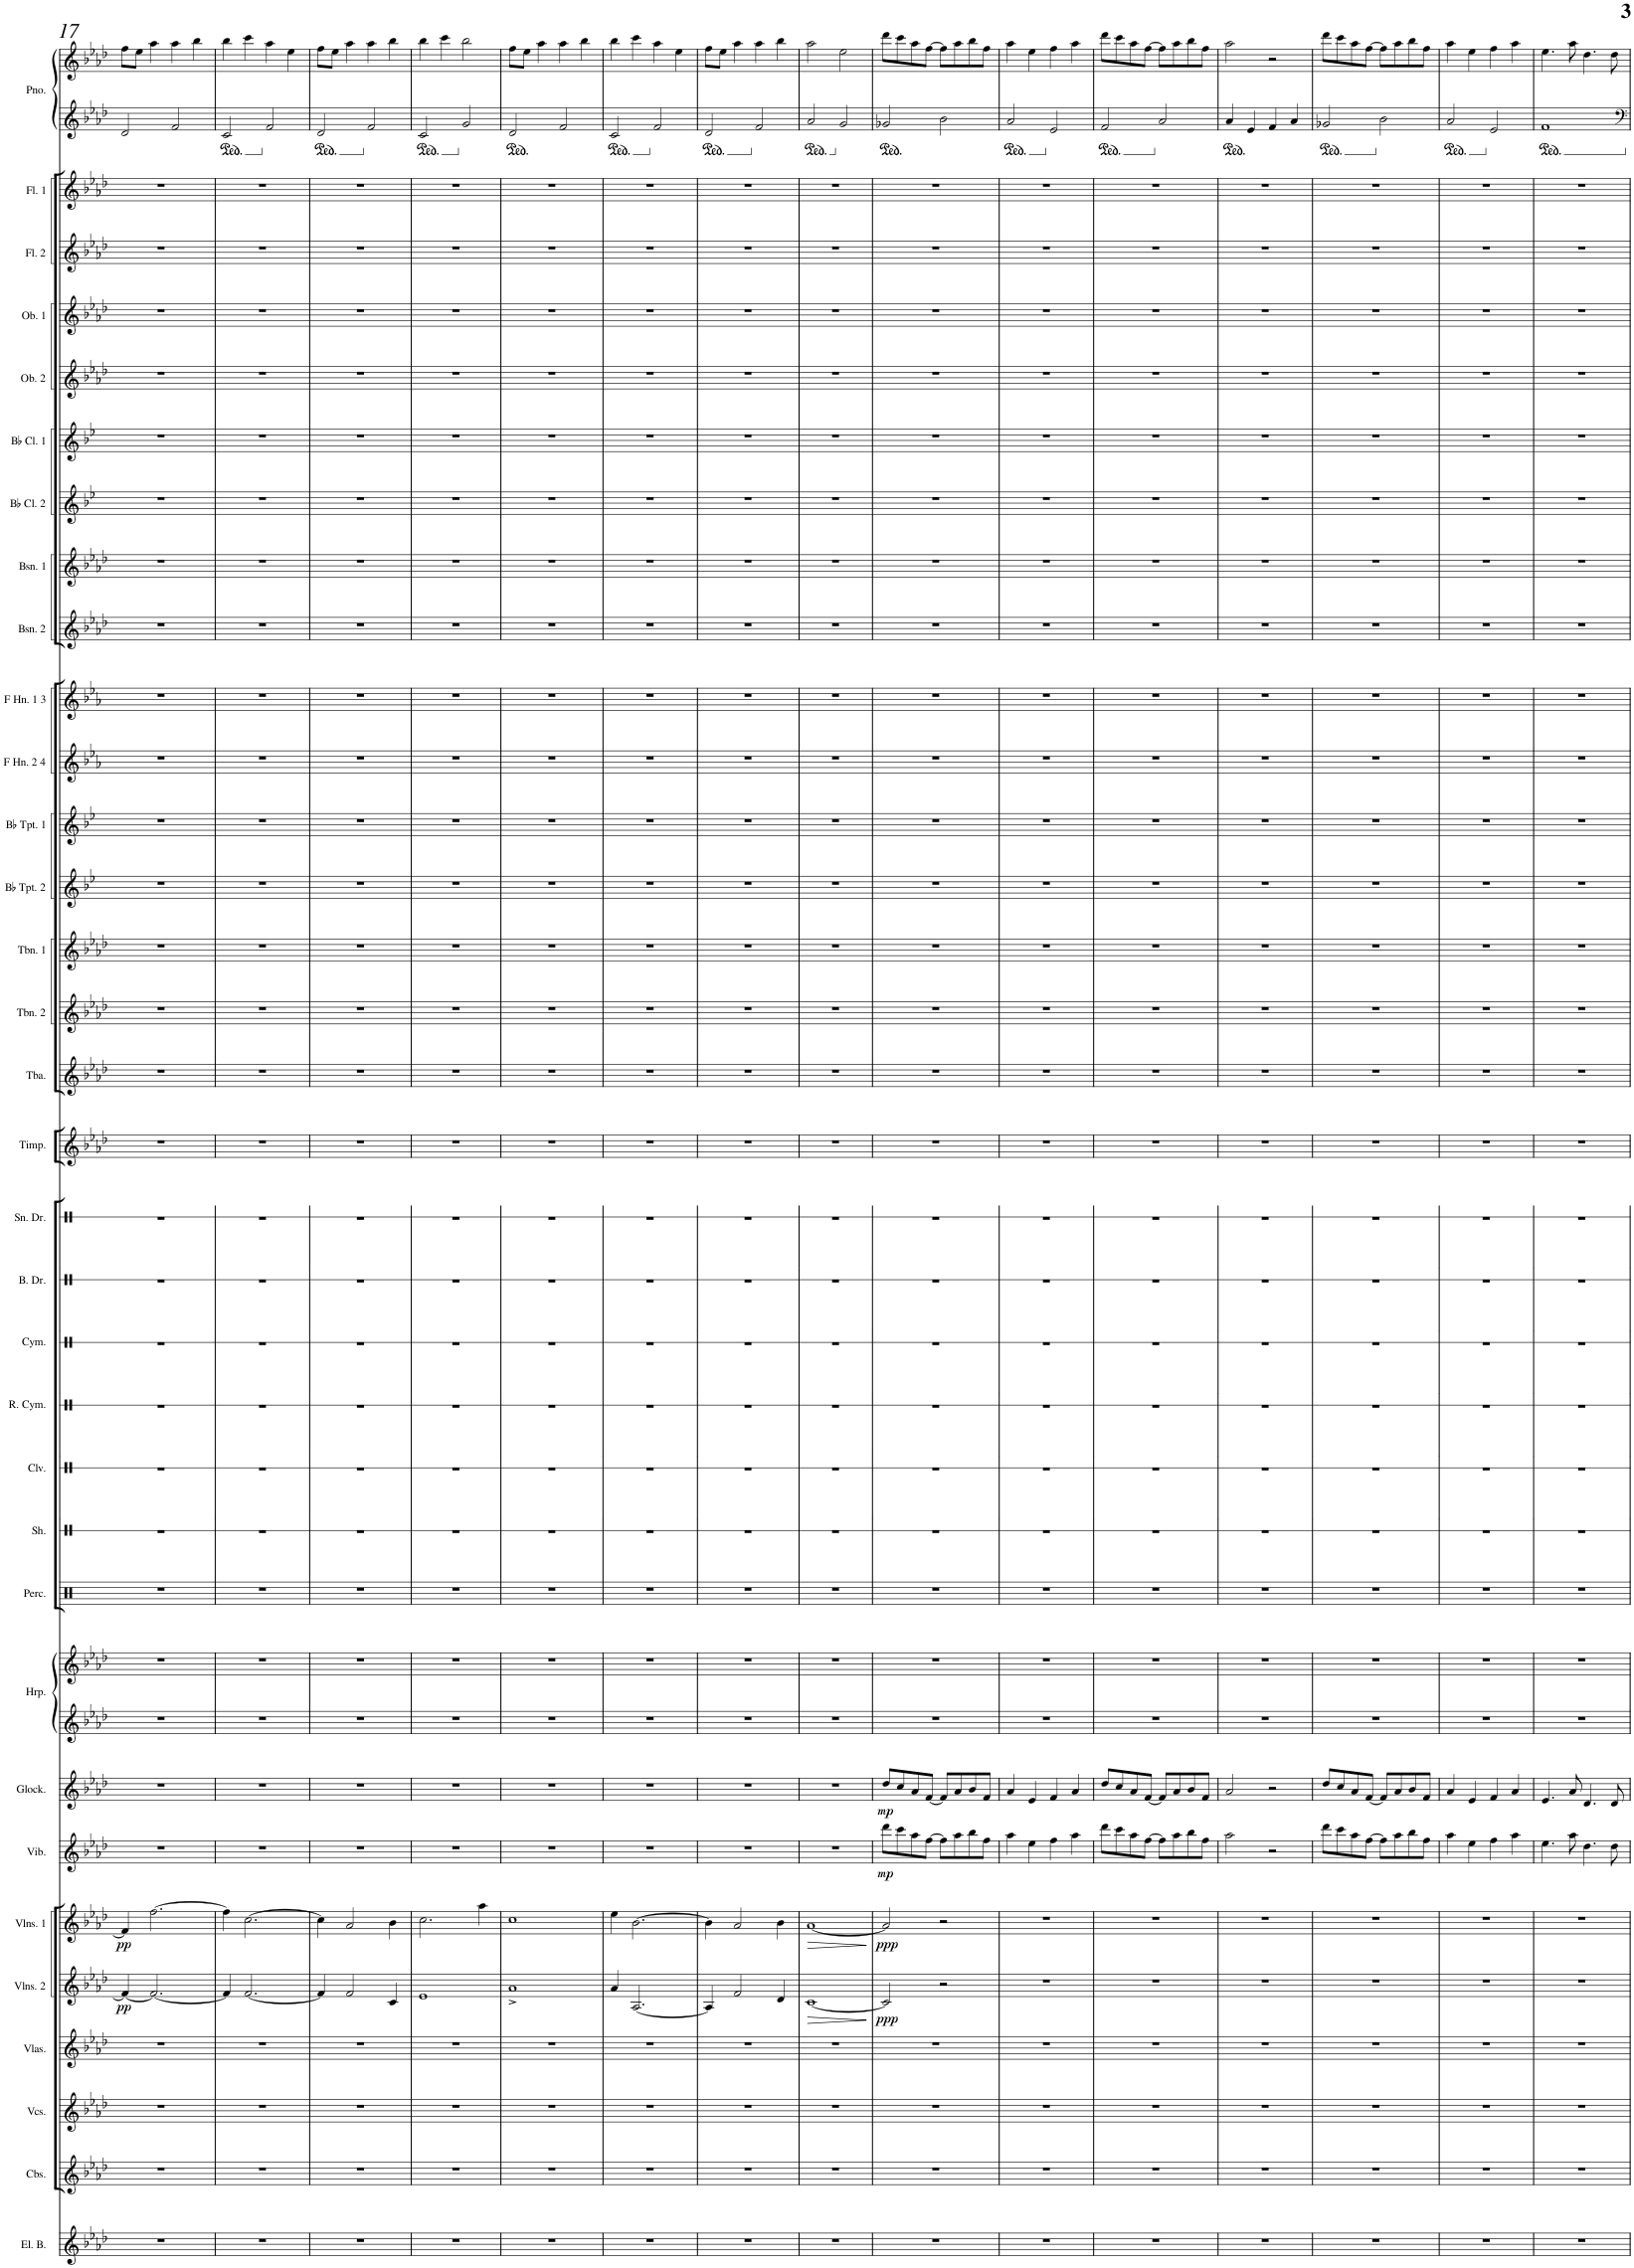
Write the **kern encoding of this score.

**kern	**kern	**kern	**kern	**kern	**dynam	**kern	**dynam	**kern	**dynam	**kern	**dynam	**kern	**kern	**kern	**kern	**kern	**kern	**kern	**kern	**kern	**kern	**kern	**kern	**kern	**kern	**kern	**kern	**kern	**kern	**kern	**kern	**kern	**kern	**kern	**kern	**kern	**kern	**kern
*part33	*part32	*part31	*part30	*part29	*part29	*part28	*part28	*part27	*part27	*part26	*part26	*part25	*part25	*part24	*part23	*part22	*part21	*part20	*part19	*part18	*part17	*part16	*part15	*part14	*part13	*part12	*part11	*part10	*part9	*part8	*part7	*part6	*part5	*part4	*part3	*part2	*part1	*part1
*staff35	*staff34	*staff33	*staff32	*staff31	*staff31	*staff30	*staff30	*staff29	*staff29	*staff28	*staff28	*staff27	*staff26	*staff25	*staff24	*staff23	*staff22	*staff21	*staff20	*staff19	*staff18	*staff17	*staff16	*staff15	*staff14	*staff13	*staff12	*staff11	*staff10	*staff9	*staff8	*staff7	*staff6	*staff5	*staff4	*staff3	*staff2	*staff1
*I"Electric Bass	*I"Contrabasses	*I"Violoncellos	*I"Violas	*I"Violins 2	*	*I"Violins 1	*	*I"Vibraphone	*	*I"Glockenspiel	*	*I"Harp	*	*I"Percussion	*I"Shaker	*I"Claves	*I"Ride Cymbal	*I"Cymbal	*I"Bass Drum	*I"Snare Drum	*I"Timpani	*I"Tuba	*I"Trombone 2	*I"Trombone 1	*I"Bb Trumpet 2	*I"Bb Trumpet 1	*I"F Horn 2 &amp; 4	*I"F Horn 1 &amp; 3	*I"Bassoon 2	*I"Bassoon 1	*I"Bb Clarinet 2	*I"Bb Clarinet 1	*I"Oboe 2	*I"Oboe 1	*I"Flute 2	*I"Flute 1	*I"Piano	*
*I'El. B.	*I'Cbs.	*I'Vcs.	*I'Vlas.	*I'Vlns. 2	*	*I'Vlns. 1	*	*I'Vib.	*	*I'Glock.	*	*I'Hrp.	*	*I'Perc.	*I'Sh.	*I'Clv.	*I'R. Cym.	*I'Cym.	*I'B. Dr.	*I'Sn. Dr.	*I'Timp.	*I'Tba.	*I'Tbn. 2	*I'Tbn. 1	*I'Bb Tpt. 2	*I'Bb Tpt. 1	*I'F Hn. 2 4	*I'F Hn. 1 3	*I'Bsn. 2	*I'Bsn. 1	*I'Bb Cl. 2	*I'Bb Cl. 1	*I'Ob. 2	*I'Ob. 1	*I'Fl. 2	*I'Fl. 1	*I'Pno.	*
!!LO:PB:g=z
*clefG2	*clefG2	*clefG2	*clefG2	*clefG2	*	*clefG2	*	*clefG2	*	*clefG2	*	*clefG2	*clefG2	*clefX	*clefX	*clefX	*clefX	*clefX	*clefX	*clefX	*clefG2	*clefG2	*clefG2	*clefG2	*clefG2	*clefG2	*clefG2	*clefG2	*clefG2	*clefG2	*clefG2	*clefG2	*clefG2	*clefG2	*clefG2	*clefG2	*clefG2	*clefG2
*Trd7c12	*Trd7c12	*	*	*	*	*	*	*	*	*Trd-14c-24	*	*	*	*	*	*	*	*	*	*	*	*	*	*	*Trd1c2	*Trd1c2	*Trd4c7	*Trd4c7	*	*	*Trd1c2	*Trd1c2	*	*	*	*	*	*
*k[b-e-a-d-]	*k[b-e-a-d-]	*k[b-e-a-d-]	*k[b-e-a-d-]	*k[b-e-a-d-]	*	*k[b-e-a-d-]	*	*k[b-e-a-d-]	*	*k[b-e-a-d-]	*	*k[b-e-a-d-]	*k[b-e-a-d-]	*k[]	*k[]	*k[]	*k[]	*k[]	*k[]	*k[]	*k[b-e-a-d-]	*k[b-e-a-d-]	*k[b-e-a-d-]	*k[b-e-a-d-]	*k[b-e-]	*k[b-e-]	*k[b-e-a-]	*k[b-e-a-]	*k[b-e-a-d-]	*k[b-e-a-d-]	*k[b-e-]	*k[b-e-]	*k[b-e-a-d-]	*k[b-e-a-d-]	*k[b-e-a-d-]	*k[b-e-a-d-]	*k[b-e-a-d-]	*k[b-e-a-d-]
*M2/2	*M2/2	*M2/2	*M2/2	*M2/2	*	*M2/2	*	*M2/2	*	*M2/2	*	*M2/2	*M2/2	*M2/2	*M2/2	*M2/2	*M2/2	*M2/2	*M2/2	*M2/2	*M2/2	*M2/2	*M2/2	*M2/2	*M2/2	*M2/2	*M2/2	*M2/2	*M2/2	*M2/2	*M2/2	*M2/2	*M2/2	*M2/2	*M2/2	*M2/2	*M2/2	*M2/2
*met(c|)	*met(c|)	*met(c|)	*met(c|)	*met(c|)	*	*met(c|)	*	*met(c|)	*	*met(c|)	*	*met(c|)	*met(c|)	*met(c|)	*met(c|)	*met(c|)	*met(c|)	*met(c|)	*met(c|)	*met(c|)	*met(c|)	*met(c|)	*met(c|)	*met(c|)	*met(c|)	*met(c|)	*met(c|)	*met(c|)	*met(c|)	*met(c|)	*met(c|)	*met(c|)	*met(c|)	*met(c|)	*met(c|)	*met(c|)	*met(c|)	*met(c|)
=17	=17	=17	=17	=17	=17	=17	=17	=17	=17	=17	=17	=17	=17	=17	=17	=17	=17	=17	=17	=17	=17	=17	=17	=17	=17	=17	=17	=17	=17	=17	=17	=17	=17	=17	=17	=17	=17	=17
!	!	!	!	!	!LO:DY:b	!	!LO:DY:b	!	!	!	!	!	!	!	!	!	!	!	!	!	!	!	!	!	!	!	!	!	!	!	!	!	!	!	!	!	!	!
1r	1r	1r	1r	4f/_	pp	4f/]	pp	1r	.	1r	.	1r	1r	1r	1r	1r	1r	1r	1r	1r	1r	1r	1r	1r	1r	1r	1r	1r	1r	1r	1r	1r	1r	1r	1r	1r	2d-/	8ff\L
.	.	.	.	.	.	.	.	.	.	.	.	.	.	.	.	.	.	.	.	.	.	.	.	.	.	.	.	.	.	.	.	.	.	.	.	.	.	8ee-\J
.	.	.	.	2.f/_	.	[2.ff\	.	.	.	.	.	.	.	.	.	.	.	.	.	.	.	.	.	.	.	.	.	.	.	.	.	.	.	.	.	.	.	4aa-\
.	.	.	.	.	.	.	.	.	.	.	.	.	.	.	.	.	.	.	.	.	.	.	.	.	.	.	.	.	.	.	.	.	.	.	.	.	2f/	4aa-\
.	.	.	.	.	.	.	.	.	.	.	.	.	.	.	.	.	.	.	.	.	.	.	.	.	.	.	.	.	.	.	.	.	.	.	.	.	.	4bb-\
=18	=18	=18	=18	=18	=18	=18	=18	=18	=18	=18	=18	=18	=18	=18	=18	=18	=18	=18	=18	=18	=18	=18	=18	=18	=18	=18	=18	=18	=18	=18	=18	=18	=18	=18	=18	=18	=18	=18
1r	1r	1r	1r	4f/]	.	4ff\]	.	1r	.	1r	.	1r	1r	1r	1r	1r	1r	1r	1r	1r	1r	1r	1r	1r	1r	1r	1r	1r	1r	1r	1r	1r	1r	1r	1r	1r	2c/	4bb-\
.	.	.	.	[2.f/	.	[2.cc\	.	.	.	.	.	.	.	.	.	.	.	.	.	.	.	.	.	.	.	.	.	.	.	.	.	.	.	.	.	.	.	4ccc\
.	.	.	.	.	.	.	.	.	.	.	.	.	.	.	.	.	.	.	.	.	.	.	.	.	.	.	.	.	.	.	.	.	.	.	.	.	2f/	4aa-\
.	.	.	.	.	.	.	.	.	.	.	.	.	.	.	.	.	.	.	.	.	.	.	.	.	.	.	.	.	.	.	.	.	.	.	.	.	.	4ee-\
=19	=19	=19	=19	=19	=19	=19	=19	=19	=19	=19	=19	=19	=19	=19	=19	=19	=19	=19	=19	=19	=19	=19	=19	=19	=19	=19	=19	=19	=19	=19	=19	=19	=19	=19	=19	=19	=19	=19
1r	1r	1r	1r	4f/]	.	4cc\]	.	1r	.	1r	.	1r	1r	1r	1r	1r	1r	1r	1r	1r	1r	1r	1r	1r	1r	1r	1r	1r	1r	1r	1r	1r	1r	1r	1r	1r	2d-/	8ff\L
.	.	.	.	.	.	.	.	.	.	.	.	.	.	.	.	.	.	.	.	.	.	.	.	.	.	.	.	.	.	.	.	.	.	.	.	.	.	8ee-\J
.	.	.	.	2f/	.	2a-/	.	.	.	.	.	.	.	.	.	.	.	.	.	.	.	.	.	.	.	.	.	.	.	.	.	.	.	.	.	.	.	4aa-\
.	.	.	.	.	.	.	.	.	.	.	.	.	.	.	.	.	.	.	.	.	.	.	.	.	.	.	.	.	.	.	.	.	.	.	.	.	2f/	4aa-\
.	.	.	.	4c/	.	4b-\	.	.	.	.	.	.	.	.	.	.	.	.	.	.	.	.	.	.	.	.	.	.	.	.	.	.	.	.	.	.	.	4bb-\
=20	=20	=20	=20	=20	=20	=20	=20	=20	=20	=20	=20	=20	=20	=20	=20	=20	=20	=20	=20	=20	=20	=20	=20	=20	=20	=20	=20	=20	=20	=20	=20	=20	=20	=20	=20	=20	=20	=20
1r	1r	1r	1r	1e-	.	2.cc\	.	1r	.	1r	.	1r	1r	1r	1r	1r	1r	1r	1r	1r	1r	1r	1r	1r	1r	1r	1r	1r	1r	1r	1r	1r	1r	1r	1r	1r	2c/	4bb-\
.	.	.	.	.	.	.	.	.	.	.	.	.	.	.	.	.	.	.	.	.	.	.	.	.	.	.	.	.	.	.	.	.	.	.	.	.	.	4ccc\
.	.	.	.	.	.	.	.	.	.	.	.	.	.	.	.	.	.	.	.	.	.	.	.	.	.	.	.	.	.	.	.	.	.	.	.	.	2g/	2bb-\
.	.	.	.	.	.	4aa-\	.	.	.	.	.	.	.	.	.	.	.	.	.	.	.	.	.	.	.	.	.	.	.	.	.	.	.	.	.	.	.	.
=21	=21	=21	=21	=21	=21	=21	=21	=21	=21	=21	=21	=21	=21	=21	=21	=21	=21	=21	=21	=21	=21	=21	=21	=21	=21	=21	=21	=21	=21	=21	=21	=21	=21	=21	=21	=21	=21	=21
1r	1r	1r	1r	1a-^	.	1cc	.	1r	.	1r	.	1r	1r	1r	1r	1r	1r	1r	1r	1r	1r	1r	1r	1r	1r	1r	1r	1r	1r	1r	1r	1r	1r	1r	1r	1r	2d-/	8ff\L
.	.	.	.	.	.	.	.	.	.	.	.	.	.	.	.	.	.	.	.	.	.	.	.	.	.	.	.	.	.	.	.	.	.	.	.	.	.	8ee-\J
.	.	.	.	.	.	.	.	.	.	.	.	.	.	.	.	.	.	.	.	.	.	.	.	.	.	.	.	.	.	.	.	.	.	.	.	.	.	4aa-\
.	.	.	.	.	.	.	.	.	.	.	.	.	.	.	.	.	.	.	.	.	.	.	.	.	.	.	.	.	.	.	.	.	.	.	.	.	2f/	4aa-\
.	.	.	.	.	.	.	.	.	.	.	.	.	.	.	.	.	.	.	.	.	.	.	.	.	.	.	.	.	.	.	.	.	.	.	.	.	.	4bb-\
=22	=22	=22	=22	=22	=22	=22	=22	=22	=22	=22	=22	=22	=22	=22	=22	=22	=22	=22	=22	=22	=22	=22	=22	=22	=22	=22	=22	=22	=22	=22	=22	=22	=22	=22	=22	=22	=22	=22
1r	1r	1r	1r	4a-/	.	4ee-\	.	1r	.	1r	.	1r	1r	1r	1r	1r	1r	1r	1r	1r	1r	1r	1r	1r	1r	1r	1r	1r	1r	1r	1r	1r	1r	1r	1r	1r	2c/	4bb-\
.	.	.	.	[2.A-/	.	[2.b-\	.	.	.	.	.	.	.	.	.	.	.	.	.	.	.	.	.	.	.	.	.	.	.	.	.	.	.	.	.	.	.	4ccc\
.	.	.	.	.	.	.	.	.	.	.	.	.	.	.	.	.	.	.	.	.	.	.	.	.	.	.	.	.	.	.	.	.	.	.	.	.	2f/	4aa-\
.	.	.	.	.	.	.	.	.	.	.	.	.	.	.	.	.	.	.	.	.	.	.	.	.	.	.	.	.	.	.	.	.	.	.	.	.	.	4ee-\
=23	=23	=23	=23	=23	=23	=23	=23	=23	=23	=23	=23	=23	=23	=23	=23	=23	=23	=23	=23	=23	=23	=23	=23	=23	=23	=23	=23	=23	=23	=23	=23	=23	=23	=23	=23	=23	=23	=23
1r	1r	1r	1r	4A-/]	.	4b-\]	.	1r	.	1r	.	1r	1r	1r	1r	1r	1r	1r	1r	1r	1r	1r	1r	1r	1r	1r	1r	1r	1r	1r	1r	1r	1r	1r	1r	1r	2d-/	8ff\L
.	.	.	.	.	.	.	.	.	.	.	.	.	.	.	.	.	.	.	.	.	.	.	.	.	.	.	.	.	.	.	.	.	.	.	.	.	.	8ee-\J
.	.	.	.	2f/	.	2a-/	.	.	.	.	.	.	.	.	.	.	.	.	.	.	.	.	.	.	.	.	.	.	.	.	.	.	.	.	.	.	.	4aa-\
.	.	.	.	.	.	.	.	.	.	.	.	.	.	.	.	.	.	.	.	.	.	.	.	.	.	.	.	.	.	.	.	.	.	.	.	.	2f/	4aa-\
.	.	.	.	4d-/	.	4b-\	.	.	.	.	.	.	.	.	.	.	.	.	.	.	.	.	.	.	.	.	.	.	.	.	.	.	.	.	.	.	.	4bb-\
=24	=24	=24	=24	=24	=24	=24	=24	=24	=24	=24	=24	=24	=24	=24	=24	=24	=24	=24	=24	=24	=24	=24	=24	=24	=24	=24	=24	=24	=24	=24	=24	=24	=24	=24	=24	=24	=24	=24
1r	1r	1r	1r	[1c	.	[1a-	.	1r	.	1r	.	1r	1r	1r	1r	1r	1r	1r	1r	1r	1r	1r	1r	1r	1r	1r	1r	1r	1r	1r	1r	1r	1r	1r	1r	1r	2a-/	2aa-\
.	.	.	.	.	.	.	.	.	.	.	.	.	.	.	.	.	.	.	.	.	.	.	.	.	.	.	.	.	.	.	.	.	.	.	.	.	2g/	2ee-\
=25	=25	=25	=25	=25	=25	=25	=25	=25	=25	=25	=25	=25	=25	=25	=25	=25	=25	=25	=25	=25	=25	=25	=25	=25	=25	=25	=25	=25	=25	=25	=25	=25	=25	=25	=25	=25	=25	=25
!	!	!	!	!	!LO:DY:b	!	!LO:DY:b	!	!LO:DY:b	!	!LO:DY:b	!	!	!	!	!	!	!	!	!	!	!	!	!	!	!	!	!	!	!	!	!	!	!	!	!	!	!
1r	1r	1r	1r	2c/]	ppp	2a-/]	ppp	8ddd-\L	mp	8dd-/L	mp	1r	1r	1r	1r	1r	1r	1r	1r	1r	1r	1r	1r	1r	1r	1r	1r	1r	1r	1r	1r	1r	1r	1r	1r	1r	2g-X/	8ddd-\L
.	.	.	.	.	.	.	.	8ccc\	.	8cc/	.	.	.	.	.	.	.	.	.	.	.	.	.	.	.	.	.	.	.	.	.	.	.	.	.	.	.	8ccc\
.	.	.	.	.	.	.	.	8aa-\	.	8a-/	.	.	.	.	.	.	.	.	.	.	.	.	.	.	.	.	.	.	.	.	.	.	.	.	.	.	.	8aa-\
.	.	.	.	.	.	.	.	[8ff\J	.	[8f/J	.	.	.	.	.	.	.	.	.	.	.	.	.	.	.	.	.	.	.	.	.	.	.	.	.	.	.	[8ff\J
.	.	.	.	2r	.	2r	.	8ff\L]	.	8f/L]	.	.	.	.	.	.	.	.	.	.	.	.	.	.	.	.	.	.	.	.	.	.	.	.	.	.	2b-\	8ff\L]
.	.	.	.	.	.	.	.	8aa-\	.	8a-/	.	.	.	.	.	.	.	.	.	.	.	.	.	.	.	.	.	.	.	.	.	.	.	.	.	.	.	8aa-\
.	.	.	.	.	.	.	.	8bb-\	.	8b-/	.	.	.	.	.	.	.	.	.	.	.	.	.	.	.	.	.	.	.	.	.	.	.	.	.	.	.	8bb-\
.	.	.	.	.	.	.	.	8ff\J	.	8f/J	.	.	.	.	.	.	.	.	.	.	.	.	.	.	.	.	.	.	.	.	.	.	.	.	.	.	.	8ff\J
=26	=26	=26	=26	=26	=26	=26	=26	=26	=26	=26	=26	=26	=26	=26	=26	=26	=26	=26	=26	=26	=26	=26	=26	=26	=26	=26	=26	=26	=26	=26	=26	=26	=26	=26	=26	=26	=26	=26
1r	1r	1r	1r	1r	.	1r	.	4aa-\	.	4a-/	.	1r	1r	1r	1r	1r	1r	1r	1r	1r	1r	1r	1r	1r	1r	1r	1r	1r	1r	1r	1r	1r	1r	1r	1r	1r	2a-/	4aa-\
.	.	.	.	.	.	.	.	4ee-\	.	4e-/	.	.	.	.	.	.	.	.	.	.	.	.	.	.	.	.	.	.	.	.	.	.	.	.	.	.	.	4ee-\
.	.	.	.	.	.	.	.	4ff\	.	4f/	.	.	.	.	.	.	.	.	.	.	.	.	.	.	.	.	.	.	.	.	.	.	.	.	.	.	2e-/	4ff\
.	.	.	.	.	.	.	.	4aa-\	.	4a-/	.	.	.	.	.	.	.	.	.	.	.	.	.	.	.	.	.	.	.	.	.	.	.	.	.	.	.	4aa-\
=27	=27	=27	=27	=27	=27	=27	=27	=27	=27	=27	=27	=27	=27	=27	=27	=27	=27	=27	=27	=27	=27	=27	=27	=27	=27	=27	=27	=27	=27	=27	=27	=27	=27	=27	=27	=27	=27	=27
1r	1r	1r	1r	1r	.	1r	.	8ddd-\L	.	8dd-/L	.	1r	1r	1r	1r	1r	1r	1r	1r	1r	1r	1r	1r	1r	1r	1r	1r	1r	1r	1r	1r	1r	1r	1r	1r	1r	2f/	8ddd-\L
.	.	.	.	.	.	.	.	8ccc\	.	8cc/	.	.	.	.	.	.	.	.	.	.	.	.	.	.	.	.	.	.	.	.	.	.	.	.	.	.	.	8ccc\
.	.	.	.	.	.	.	.	8aa-\	.	8a-/	.	.	.	.	.	.	.	.	.	.	.	.	.	.	.	.	.	.	.	.	.	.	.	.	.	.	.	8aa-\
.	.	.	.	.	.	.	.	[8ff\J	.	[8f/J	.	.	.	.	.	.	.	.	.	.	.	.	.	.	.	.	.	.	.	.	.	.	.	.	.	.	.	[8ff\J
.	.	.	.	.	.	.	.	8ff\L]	.	8f/L]	.	.	.	.	.	.	.	.	.	.	.	.	.	.	.	.	.	.	.	.	.	.	.	.	.	.	2a-/	8ff\L]
.	.	.	.	.	.	.	.	8aa-\	.	8a-/	.	.	.	.	.	.	.	.	.	.	.	.	.	.	.	.	.	.	.	.	.	.	.	.	.	.	.	8aa-\
.	.	.	.	.	.	.	.	8bb-\	.	8b-/	.	.	.	.	.	.	.	.	.	.	.	.	.	.	.	.	.	.	.	.	.	.	.	.	.	.	.	8bb-\
.	.	.	.	.	.	.	.	8ff\J	.	8f/J	.	.	.	.	.	.	.	.	.	.	.	.	.	.	.	.	.	.	.	.	.	.	.	.	.	.	.	8ff\J
=28	=28	=28	=28	=28	=28	=28	=28	=28	=28	=28	=28	=28	=28	=28	=28	=28	=28	=28	=28	=28	=28	=28	=28	=28	=28	=28	=28	=28	=28	=28	=28	=28	=28	=28	=28	=28	=28	=28
1r	1r	1r	1r	1r	.	1r	.	2aa-\	.	2a-/	.	1r	1r	1r	1r	1r	1r	1r	1r	1r	1r	1r	1r	1r	1r	1r	1r	1r	1r	1r	1r	1r	1r	1r	1r	1r	4a-/	2aa-\
.	.	.	.	.	.	.	.	.	.	.	.	.	.	.	.	.	.	.	.	.	.	.	.	.	.	.	.	.	.	.	.	.	.	.	.	.	4e-/	.
.	.	.	.	.	.	.	.	2r	.	2r	.	.	.	.	.	.	.	.	.	.	.	.	.	.	.	.	.	.	.	.	.	.	.	.	.	.	4f/	2r
.	.	.	.	.	.	.	.	.	.	.	.	.	.	.	.	.	.	.	.	.	.	.	.	.	.	.	.	.	.	.	.	.	.	.	.	.	4a-/	.
=29	=29	=29	=29	=29	=29	=29	=29	=29	=29	=29	=29	=29	=29	=29	=29	=29	=29	=29	=29	=29	=29	=29	=29	=29	=29	=29	=29	=29	=29	=29	=29	=29	=29	=29	=29	=29	=29	=29
1r	1r	1r	1r	1r	.	1r	.	8ddd-\L	.	8dd-/L	.	1r	1r	1r	1r	1r	1r	1r	1r	1r	1r	1r	1r	1r	1r	1r	1r	1r	1r	1r	1r	1r	1r	1r	1r	1r	2g-X/	8ddd-\L
.	.	.	.	.	.	.	.	8ccc\	.	8cc/	.	.	.	.	.	.	.	.	.	.	.	.	.	.	.	.	.	.	.	.	.	.	.	.	.	.	.	8ccc\
.	.	.	.	.	.	.	.	8aa-\	.	8a-/	.	.	.	.	.	.	.	.	.	.	.	.	.	.	.	.	.	.	.	.	.	.	.	.	.	.	.	8aa-\
.	.	.	.	.	.	.	.	[8ff\J	.	[8f/J	.	.	.	.	.	.	.	.	.	.	.	.	.	.	.	.	.	.	.	.	.	.	.	.	.	.	.	[8ff\J
.	.	.	.	.	.	.	.	8ff\L]	.	8f/L]	.	.	.	.	.	.	.	.	.	.	.	.	.	.	.	.	.	.	.	.	.	.	.	.	.	.	2b-\	8ff\L]
.	.	.	.	.	.	.	.	8aa-\	.	8a-/	.	.	.	.	.	.	.	.	.	.	.	.	.	.	.	.	.	.	.	.	.	.	.	.	.	.	.	8aa-\
.	.	.	.	.	.	.	.	8bb-\	.	8b-/	.	.	.	.	.	.	.	.	.	.	.	.	.	.	.	.	.	.	.	.	.	.	.	.	.	.	.	8bb-\
.	.	.	.	.	.	.	.	8ff\J	.	8f/J	.	.	.	.	.	.	.	.	.	.	.	.	.	.	.	.	.	.	.	.	.	.	.	.	.	.	.	8ff\J
=30	=30	=30	=30	=30	=30	=30	=30	=30	=30	=30	=30	=30	=30	=30	=30	=30	=30	=30	=30	=30	=30	=30	=30	=30	=30	=30	=30	=30	=30	=30	=30	=30	=30	=30	=30	=30	=30	=30
1r	1r	1r	1r	1r	.	1r	.	4aa-\	.	4a-/	.	1r	1r	1r	1r	1r	1r	1r	1r	1r	1r	1r	1r	1r	1r	1r	1r	1r	1r	1r	1r	1r	1r	1r	1r	1r	2a-/	4aa-\
.	.	.	.	.	.	.	.	4ee-\	.	4e-/	.	.	.	.	.	.	.	.	.	.	.	.	.	.	.	.	.	.	.	.	.	.	.	.	.	.	.	4ee-\
.	.	.	.	.	.	.	.	4ff\	.	4f/	.	.	.	.	.	.	.	.	.	.	.	.	.	.	.	.	.	.	.	.	.	.	.	.	.	.	2e-/	4ff\
.	.	.	.	.	.	.	.	4aa-\	.	4a-/	.	.	.	.	.	.	.	.	.	.	.	.	.	.	.	.	.	.	.	.	.	.	.	.	.	.	.	4aa-\
=31	=31	=31	=31	=31	=31	=31	=31	=31	=31	=31	=31	=31	=31	=31	=31	=31	=31	=31	=31	=31	=31	=31	=31	=31	=31	=31	=31	=31	=31	=31	=31	=31	=31	=31	=31	=31	=31	=31
1r	1r	1r	1r	1r	.	1r	.	4.ee-\	.	4.e-/	.	1r	1r	1r	1r	1r	1r	1r	1r	1r	1r	1r	1r	1r	1r	1r	1r	1r	1r	1r	1r	1r	1r	1r	1r	1r	1f	4.ee-\
.	.	.	.	.	.	.	.	8aa-\	.	8a-/	.	.	.	.	.	.	.	.	.	.	.	.	.	.	.	.	.	.	.	.	.	.	.	.	.	.	.	8aa-\
.	.	.	.	.	.	.	.	4.dd-\	.	4.d-/	.	.	.	.	.	.	.	.	.	.	.	.	.	.	.	.	.	.	.	.	.	.	.	.	.	.	.	4.dd-\
.	.	.	.	.	.	.	.	8dd-\	.	8d-/	.	.	.	.	.	.	.	.	.	.	.	.	.	.	.	.	.	.	.	.	.	.	.	.	.	.	.	8dd-\
=	=	=	=	=	=	=	=	=	=	=	=	=	=	=	=	=	=	=	=	=	=	=	=	=	=	=	=	=	=	=	=	=	=	=	=	=	=	=
*-	*-	*-	*-	*-	*-	*-	*-	*-	*-	*-	*-	*-	*-	*-	*-	*-	*-	*-	*-	*-	*-	*-	*-	*-	*-	*-	*-	*-	*-	*-	*-	*-	*-	*-	*-	*-	*-	*-
